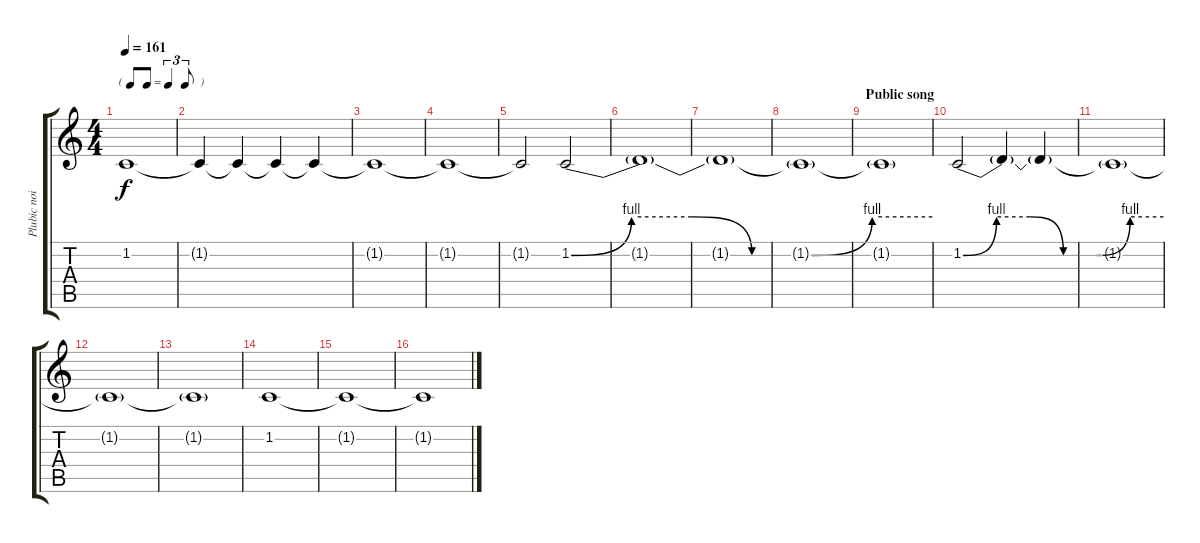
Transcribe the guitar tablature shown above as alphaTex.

\track ("Plubic noise" "Plubic noi") {instrument applause}
\staff {score tabs}
\tuning (E4 B3 G3 D3 A2 E2) {hide}
\ts (4 4)
\tf triplet8th
\tempo 161
\clef g2
\ks c
1.2.1{dy f instrument applause} |
1.2{t}.4 1.2{t}.4 1.2{t}.4 1.2{t}.4 |
1.2{t}.1 |
1.2{t}.1 |
1.2{t}.2 1.2{be (custom 0 0 10 4 20 4 30 0 40 0 50 4 60 4)}.2 |
1.2{t}.1 |
1.2{t}.1 |
1.2{t}.1 |
\section ("" "Public song")
1.2{t}.1 |
1.2{be (custom 0 0 10 4 20 4 30 0 40 0 50 4 60 4)}.2 1.2{t}.4 1.2{t}.4 |
1.2{t}.1 |
1.2{t}.1 |
1.2{t}.1 |
1.2.1 |
1.2{t}.1 |
1.2{t}.1
